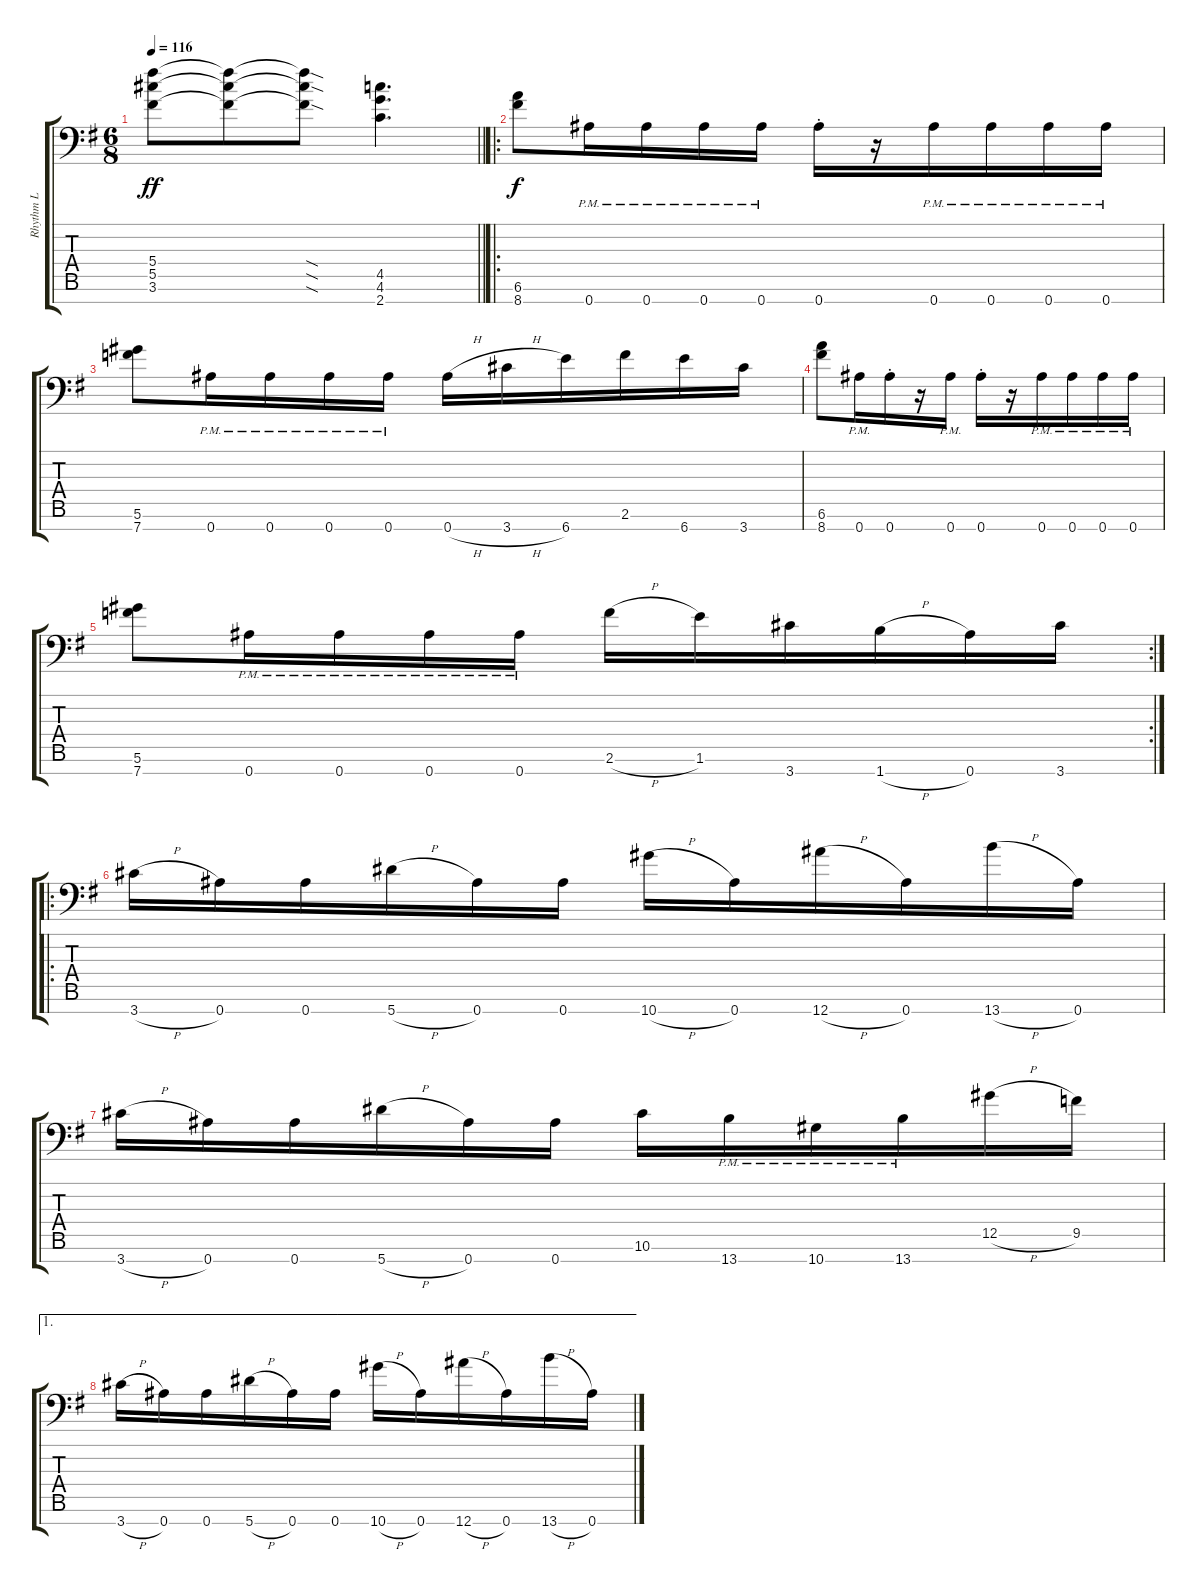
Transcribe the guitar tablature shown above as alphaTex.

\track ("Rhythm L" "Rhythm L") {instrument distortionguitar}
\staff {score tabs}
\tuning (Eb4 Bb3 Gb3 Db3 Ab2 Eb2 Bb1) {hide}
\ts (6 8)
\tempo 116
\clef f4
\barLineRight lightlight
\ks g
(5.4 5.5 3.6).8{ot 8vb dy ff} (5.4{t} 5.5{t} 3.6{t}).8{ot 8vb} (5.4{sod t} 5.5{sod t} 3.6{sod t}).8{ot 8vb} (4.5 4.6 2.7).4{d ot 8vb} |
\ro
(6.6 8.7).8{ot 8vb dy f} 0.7{pm}.16{ot 8vb} 0.7{pm}.16{ot 8vb} 0.7{pm}.16{ot 8vb} 0.7{pm}.16{ot 8vb} 0.7{st}.16{ot 8vb} r.16 0.7{pm}.16{ot 8vb} 0.7{pm}.16{ot 8vb} 0.7{pm}.16{ot 8vb} 0.7{pm}.16{ot 8vb} |
(5.6 7.7).8{ot 8vb} 0.7{pm}.16{ot 8vb} 0.7{pm}.16{ot 8vb} 0.7{pm}.16{ot 8vb} 0.7{pm}.16{ot 8vb} 0.7{h}.16{ot 8vb} 3.7{h}.16{ot 8vb} 6.7.16{ot 8vb} 2.6.16{ot 8vb} 6.7.16{ot 8vb} 3.7.16{ot 8vb} |
(6.6 8.7).8{ot 8vb} 0.7{pm}.16{ot 8vb} 0.7{st}.16{ot 8vb} r.16 0.7{pm}.16{ot 8vb} 0.7{st}.16{ot 8vb} r.16 0.7{pm}.16{ot 8vb} 0.7{pm}.16{ot 8vb} 0.7{pm}.16{ot 8vb} 0.7{pm}.16{ot 8vb} |
\rc 2
(5.6 7.7).8{ot 8vb} 0.7{pm}.16{ot 8vb} 0.7{pm}.16{ot 8vb} 0.7{pm}.16{ot 8vb} 0.7{pm}.16{ot 8vb} 2.6{h}.16{ot 8vb} 1.6.16{ot 8vb} 3.7.16{ot 8vb} 1.7{h}.16{ot 8vb} 0.7.16{ot 8vb} 3.7.16{ot 8vb} |
\ro
3.7{h}.16{ot 8vb} 0.7.16{ot 8vb} 0.7.16{ot 8vb} 5.7{h}.16{ot 8vb} 0.7.16{ot 8vb} 0.7.16{ot 8vb} 10.7{h}.16{ot 8vb} 0.7.16{ot 8vb} 12.7{h}.16{ot 8vb} 0.7.16{ot 8vb} 13.7{h}.16{ot 8vb} 0.7.16{ot 8vb} |
3.7{h}.16{ot 8vb} 0.7.16{ot 8vb} 0.7.16{ot 8vb} 5.7{h}.16{ot 8vb} 0.7.16{ot 8vb} 0.7.16{ot 8vb} 10.6.16 13.7{pm}.16 10.7{pm}.16 13.7{pm}.16 12.5{h}.16 9.5.16 |
\ae 1
3.7{h}.16{ot 8vb} 0.7.16{ot 8vb} 0.7.16{ot 8vb} 5.7{h}.16{ot 8vb} 0.7.16{ot 8vb} 0.7.16{ot 8vb} 10.7{h}.16{ot 8vb} 0.7.16{ot 8vb} 12.7{h}.16{ot 8vb} 0.7.16{ot 8vb} 13.7{h}.16{ot 8vb} 0.7.16{ot 8vb}
